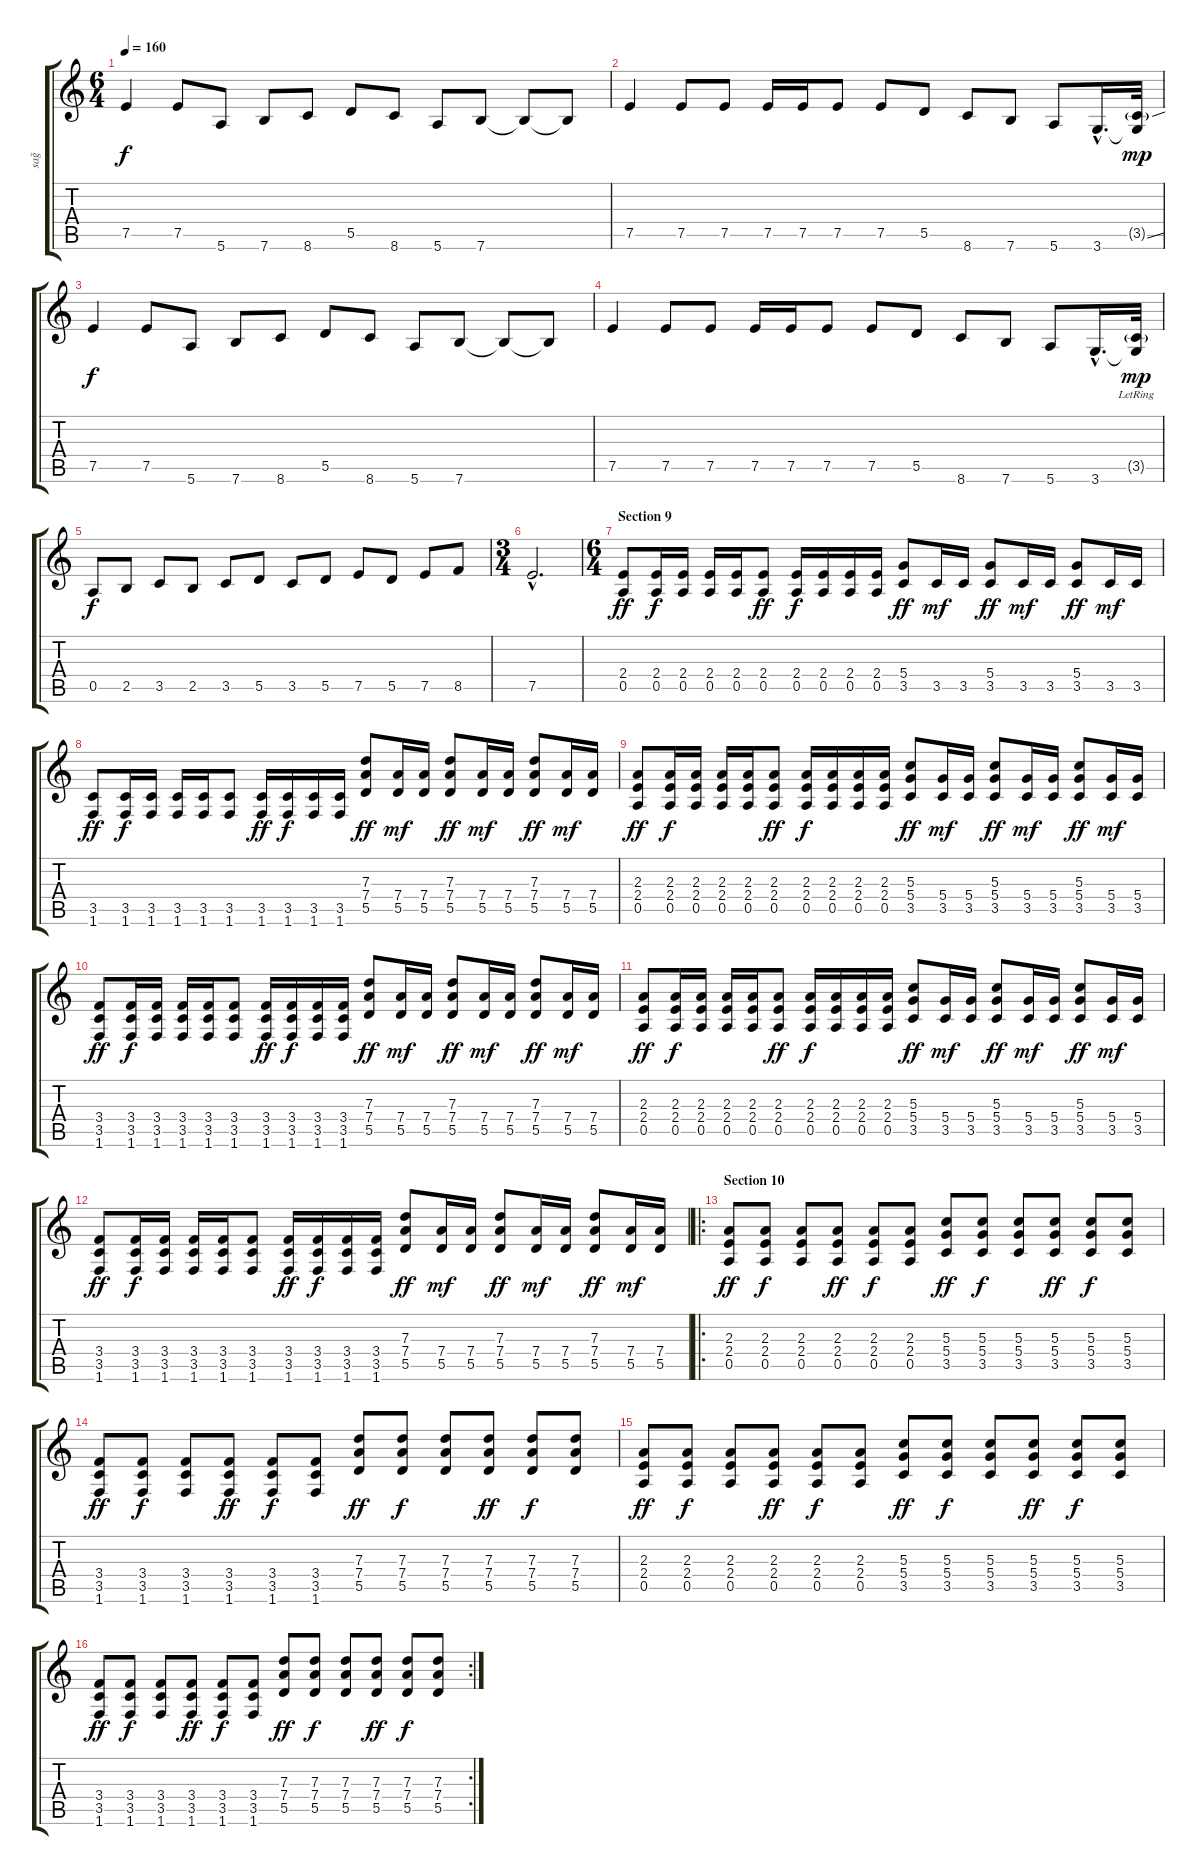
\track ("sağ" "sağ") {instrument overdrivenguitar}
\staff {score tabs}
\tuning (E4 B3 G3 D3 A2 E2) {hide}
\ts (6 4)
\tempo 160
\clef g2
\ks c
7.5.4{dy f} 7.5.8 5.6.8 7.6.8 8.6.8 5.5.8 8.6.8 5.6.8 7.6.8 7.6{t}.8 7.6{t}.8 |
7.5.4 7.5.8 7.5.8 7.5.16 7.5.16 7.5.8 7.5.8 5.5.8 8.6.8 7.6.8 5.6.8 3.6{hac}.16{d} (3.5{ss g} 3.6{t}).32{dy mp} |
7.5.4{dy f} 7.5.8 5.6.8 7.6.8 8.6.8 5.5.8 8.6.8 5.6.8 7.6.8 7.6{t}.8 7.6{t}.8 |
7.5.4 7.5.8 7.5.8 7.5.16 7.5.16 7.5.8 7.5.8 5.5.8 8.6.8 7.6.8 5.6.8 3.6{hac}.16{d} (3.5{g lr} 3.6{t}).32{dy mp} |
0.5.8{dy f} 2.5.8 3.5.8 2.5.8 3.5.8 5.5.8 3.5.8 5.5.8 7.5.8 5.5.8 7.5.8 8.5.8 |
\ts (3 4)
7.5{hac}.2{d} |
\ts (6 4)
\section ("" "Section 9")
(2.4 0.5).8{dy ff} (2.4 0.5).16{dy f} (2.4 0.5).16 (2.4 0.5).16 (2.4 0.5).16 (2.4 0.5).8{dy ff} (2.4 0.5).16{dy f} (2.4 0.5).16 (2.4 0.5).16 (2.4 0.5).16 (5.4 3.5).8{dy ff} 3.5.16{dy mf} 3.5.16 (5.4 3.5).8{dy ff} 3.5.16{dy mf} 3.5.16 (5.4 3.5).8{dy ff} 3.5.16{dy mf} 3.5.16 |
(3.5 1.6).8{dy ff} (3.5 1.6).16{dy f} (3.5 1.6).16 (3.5 1.6).16 (3.5 1.6).16 (3.5 1.6).8 (3.5 1.6).16{dy ff} (3.5 1.6).16{dy f} (3.5 1.6).16 (3.5 1.6).16 (7.3 7.4 5.5).8{dy ff} (7.4 5.5).16{dy mf} (7.4 5.5).16 (7.3 7.4 5.5).8{dy ff} (7.4 5.5).16{dy mf} (7.4 5.5).16 (7.3 7.4 5.5).8{dy ff} (7.4 5.5).16{dy mf} (7.4 5.5).16 |
(2.3 2.4 0.5).8{dy ff} (2.3 2.4 0.5).16{dy f} (2.3 2.4 0.5).16 (2.3 2.4 0.5).16 (2.3 2.4 0.5).16 (2.3 2.4 0.5).8{dy ff} (2.3 2.4 0.5).16{dy f} (2.3 2.4 0.5).16 (2.3 2.4 0.5).16 (2.3 2.4 0.5).16 (5.3 5.4 3.5).8{dy ff} (5.4 3.5).16{dy mf} (5.4 3.5).16 (5.3 5.4 3.5).8{dy ff} (5.4 3.5).16{dy mf} (5.4 3.5).16 (5.3 5.4 3.5).8{dy ff} (5.4 3.5).16{dy mf} (5.4 3.5).16 |
(3.4 3.5 1.6).8{dy ff} (3.4 3.5 1.6).16{dy f} (3.4 3.5 1.6).16 (3.4 3.5 1.6).16 (3.4 3.5 1.6).16 (3.4 3.5 1.6).8 (3.4 3.5 1.6).16{dy ff} (3.4 3.5 1.6).16{dy f} (3.4 3.5 1.6).16 (3.4 3.5 1.6).16 (7.3 7.4 5.5).8{dy ff} (7.4 5.5).16{dy mf} (7.4 5.5).16 (7.3 7.4 5.5).8{dy ff} (7.4 5.5).16{dy mf} (7.4 5.5).16 (7.3 7.4 5.5).8{dy ff} (7.4 5.5).16{dy mf} (7.4 5.5).16 |
(2.3 2.4 0.5).8{dy ff} (2.3 2.4 0.5).16{dy f} (2.3 2.4 0.5).16 (2.3 2.4 0.5).16 (2.3 2.4 0.5).16 (2.3 2.4 0.5).8{dy ff} (2.3 2.4 0.5).16{dy f} (2.3 2.4 0.5).16 (2.3 2.4 0.5).16 (2.3 2.4 0.5).16 (5.3 5.4 3.5).8{dy ff} (5.4 3.5).16{dy mf} (5.4 3.5).16 (5.3 5.4 3.5).8{dy ff} (5.4 3.5).16{dy mf} (5.4 3.5).16 (5.3 5.4 3.5).8{dy ff} (5.4 3.5).16{dy mf} (5.4 3.5).16 |
(3.4 3.5 1.6).8{dy ff} (3.4 3.5 1.6).16{dy f} (3.4 3.5 1.6).16 (3.4 3.5 1.6).16 (3.4 3.5 1.6).16 (3.4 3.5 1.6).8 (3.4 3.5 1.6).16{dy ff} (3.4 3.5 1.6).16{dy f} (3.4 3.5 1.6).16 (3.4 3.5 1.6).16 (7.3 7.4 5.5).8{dy ff} (7.4 5.5).16{dy mf} (7.4 5.5).16 (7.3 7.4 5.5).8{dy ff} (7.4 5.5).16{dy mf} (7.4 5.5).16 (7.3 7.4 5.5).8{dy ff} (7.4 5.5).16{dy mf} (7.4 5.5).16 |
\ro
\section ("" "Section 10")
(2.3 2.4 0.5).8{dy ff} (2.3 2.4 0.5).8{dy f} (2.3 2.4 0.5).8 (2.3 2.4 0.5).8{dy ff} (2.3 2.4 0.5).8{dy f} (2.3 2.4 0.5).8 (5.3 5.4 3.5).8{dy ff} (5.3 5.4 3.5).8{dy f} (5.3 5.4 3.5).8 (5.3 5.4 3.5).8{dy ff} (5.3 5.4 3.5).8{dy f} (5.3 5.4 3.5).8 |
(3.4 3.5 1.6).8{dy ff} (3.4 3.5 1.6).8{dy f} (3.4 3.5 1.6).8 (3.4 3.5 1.6).8{dy ff} (3.4 3.5 1.6).8{dy f} (3.4 3.5 1.6).8 (7.3 7.4 5.5).8{dy ff} (7.3 7.4 5.5).8{dy f} (7.3 7.4 5.5).8 (7.3 7.4 5.5).8{dy ff} (7.3 7.4 5.5).8{dy f} (7.3 7.4 5.5).8 |
(2.3 2.4 0.5).8{dy ff} (2.3 2.4 0.5).8{dy f} (2.3 2.4 0.5).8 (2.3 2.4 0.5).8{dy ff} (2.3 2.4 0.5).8{dy f} (2.3 2.4 0.5).8 (5.3 5.4 3.5).8{dy ff} (5.3 5.4 3.5).8{dy f} (5.3 5.4 3.5).8 (5.3 5.4 3.5).8{dy ff} (5.3 5.4 3.5).8{dy f} (5.3 5.4 3.5).8 |
\rc 2
(3.4 3.5 1.6).8{dy ff} (3.4 3.5 1.6).8{dy f} (3.4 3.5 1.6).8 (3.4 3.5 1.6).8{dy ff} (3.4 3.5 1.6).8{dy f} (3.4 3.5 1.6).8 (7.3 7.4 5.5).8{dy ff} (7.3 7.4 5.5).8{dy f} (7.3 7.4 5.5).8 (7.3 7.4 5.5).8{dy ff} (7.3 7.4 5.5).8{dy f} (7.3 7.4 5.5).8
